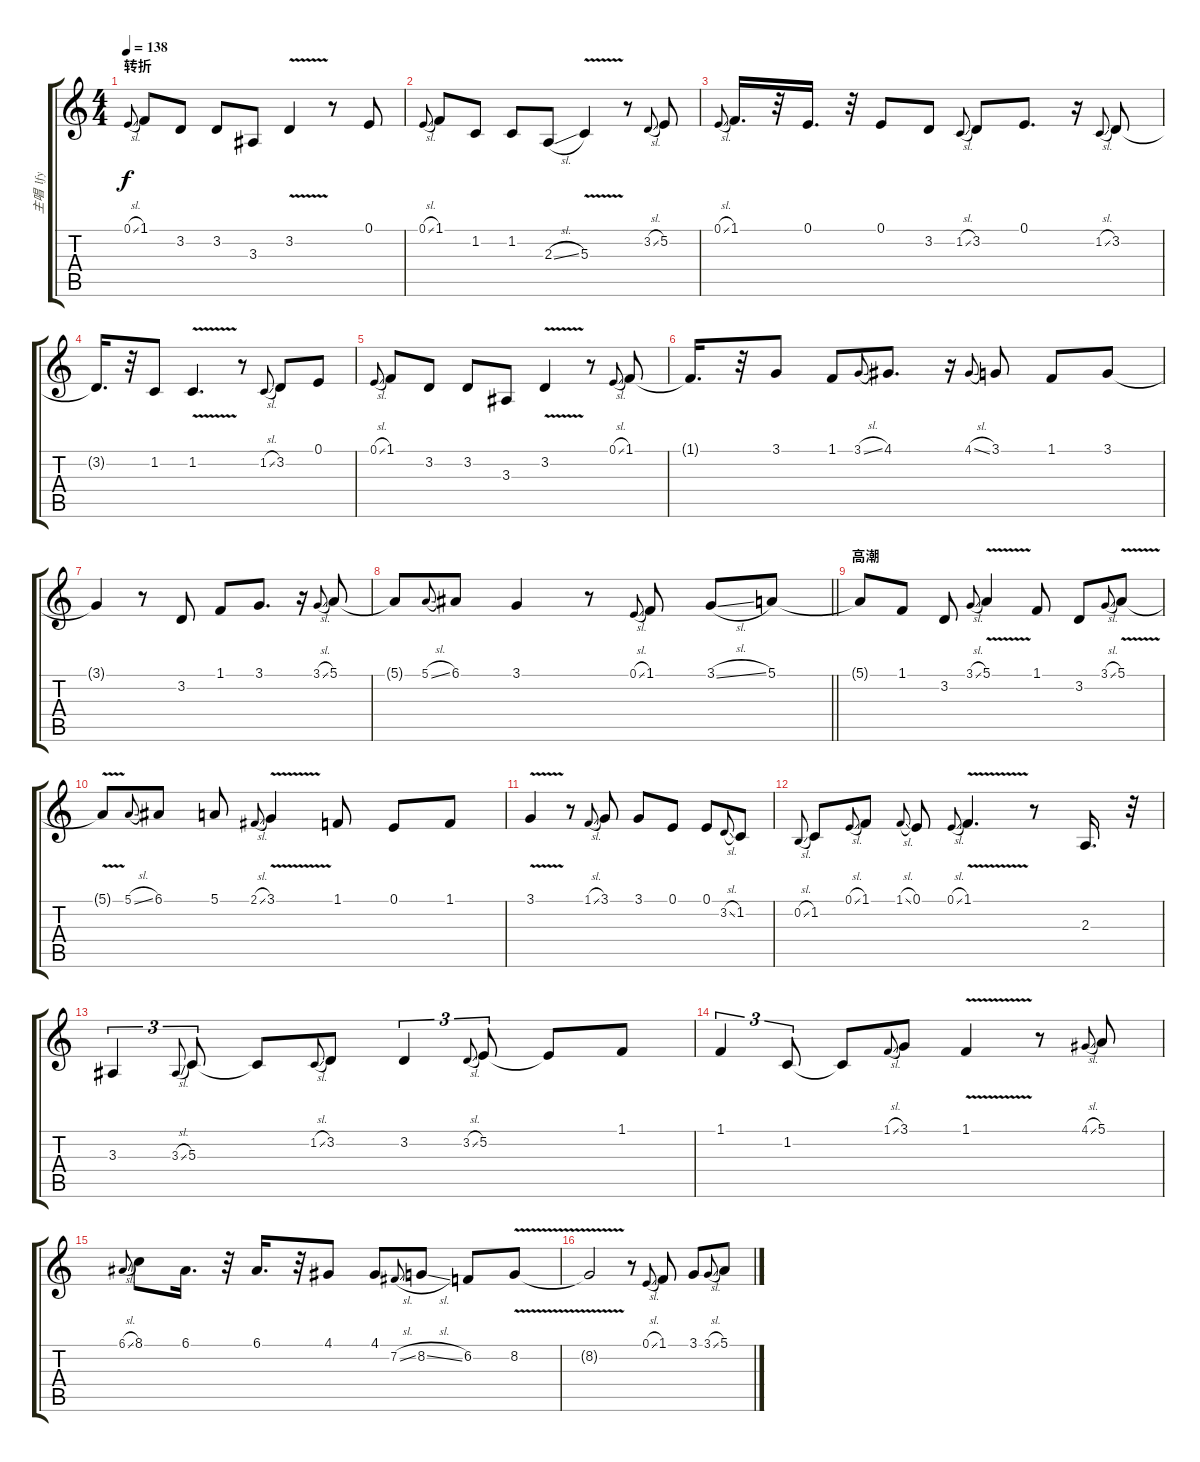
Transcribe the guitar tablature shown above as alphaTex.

\track ("主唱  lfy" "主唱  lfy") {instrument sopranosax}
\staff {score tabs}
\tuning (E4 B3 G3 D3 A2 E2) {hide}
\ts (4 4)
\section ("" "转折")
\tempo 138
\clef g2
\ks c
0.1{sl}.8{gr onbeat dy f} 1.1.8 3.2.8 3.2.8 3.3.8 3.2{v}.4 r.8 0.1.8 |
0.1{sl}.8{gr onbeat} 1.1.8 1.2.8 1.2.8 2.3{sl}.8 5.3{v}.4 r.8 3.2{sl}.8{gr onbeat} 5.2.8 |
0.1{sl}.8{gr onbeat} 1.1.16{d} r.32 0.1.16{d} r.32 0.1.8 3.2.8 1.2{sl}.8{gr onbeat} 3.2.8 0.1.8{d} r.16 1.2{sl}.8{gr onbeat} 3.2.8 |
3.2{t}.16{d} r.32 1.2.8 1.2{v}.4{d} r.8 1.2{sl}.8{gr onbeat} 3.2.8 0.1.8 |
0.1{sl}.8{gr onbeat} 1.1.8 3.2.8 3.2.8 3.3.8 3.2{v}.4 r.8 0.1{sl}.8{gr onbeat} 1.1.8 |
1.1{t}.16{d} r.32 3.1.8 1.1.8 3.1{sl}.8{gr onbeat} 4.1.8{d} r.16 4.1{sl}.8{gr onbeat} 3.1.8 1.1.8 3.1.8 |
3.1{t}.4 r.8 3.2.8 1.1.8 3.1.8{d} r.16 3.1{sl}.8{gr onbeat} 5.1.8 |
\barLineRight lightlight
5.1{t}.8 5.1{sl}.8{gr onbeat} 6.1.8 3.1.4 r.8 0.1{sl}.8{gr onbeat} 1.1.8 3.1{sl}.8 5.1.8 |
\section ("" "高潮")
5.1{t}.8 1.1.8 3.2.8 3.1{sl}.8{gr onbeat} 5.1{v}.4 1.1.8 3.2.8 3.1{sl}.8{gr onbeat} 5.1{v}.8 |
5.1{t}.8 5.1{sl}.8{gr onbeat} 6.1.8 5.1.8 2.1{sl}.8{gr onbeat} 3.1{v}.4 1.1.8 0.1.8 1.1.8 |
3.1{v}.4 r.8 1.1{sl}.8{gr onbeat} 3.1.8 3.1.8 0.1.8 0.1.8 3.2{sl}.8{gr onbeat} 1.2.8 |
0.2{sl}.8{gr onbeat} 1.2.8 0.1{sl}.8{gr onbeat} 1.1.8 1.1{sl}.8{gr onbeat} 0.1.8 0.1{sl}.8{gr onbeat} 1.1{v}.4{d} r.8 2.3.16{d} r.32 |
3.3.4{tu (3 2)} 3.3{sl}.8{gr onbeat} 5.3.8{tu (3 2)} 5.3{t}.8 1.2{sl}.8{gr onbeat} 3.2.8 3.2.4{tu (3 2)} 3.2{sl}.8{gr onbeat} 5.2.8{tu (3 2)} 5.2{t}.8 1.1.8 |
1.1.4{tu (3 2)} 1.2.8{tu (3 2)} 1.2{t}.8 1.1{sl}.8{gr onbeat} 3.1.8 1.1{v}.4 r.8 4.1{sl}.8{gr onbeat} 5.1.8 |
6.1{sl}.8{gr onbeat} 8.1.8 6.1.16{d} r.32 6.1.16{d} r.32 4.1.8 4.1.8 7.2{sl}.8{gr onbeat} 8.2{sl}.8 6.2.8 8.2{v}.8 |
8.2{t}.2 r.8 0.1{sl}.8{gr onbeat} 1.1.8 3.1.8 3.1{sl}.8{gr onbeat} 5.1{ss}.8
